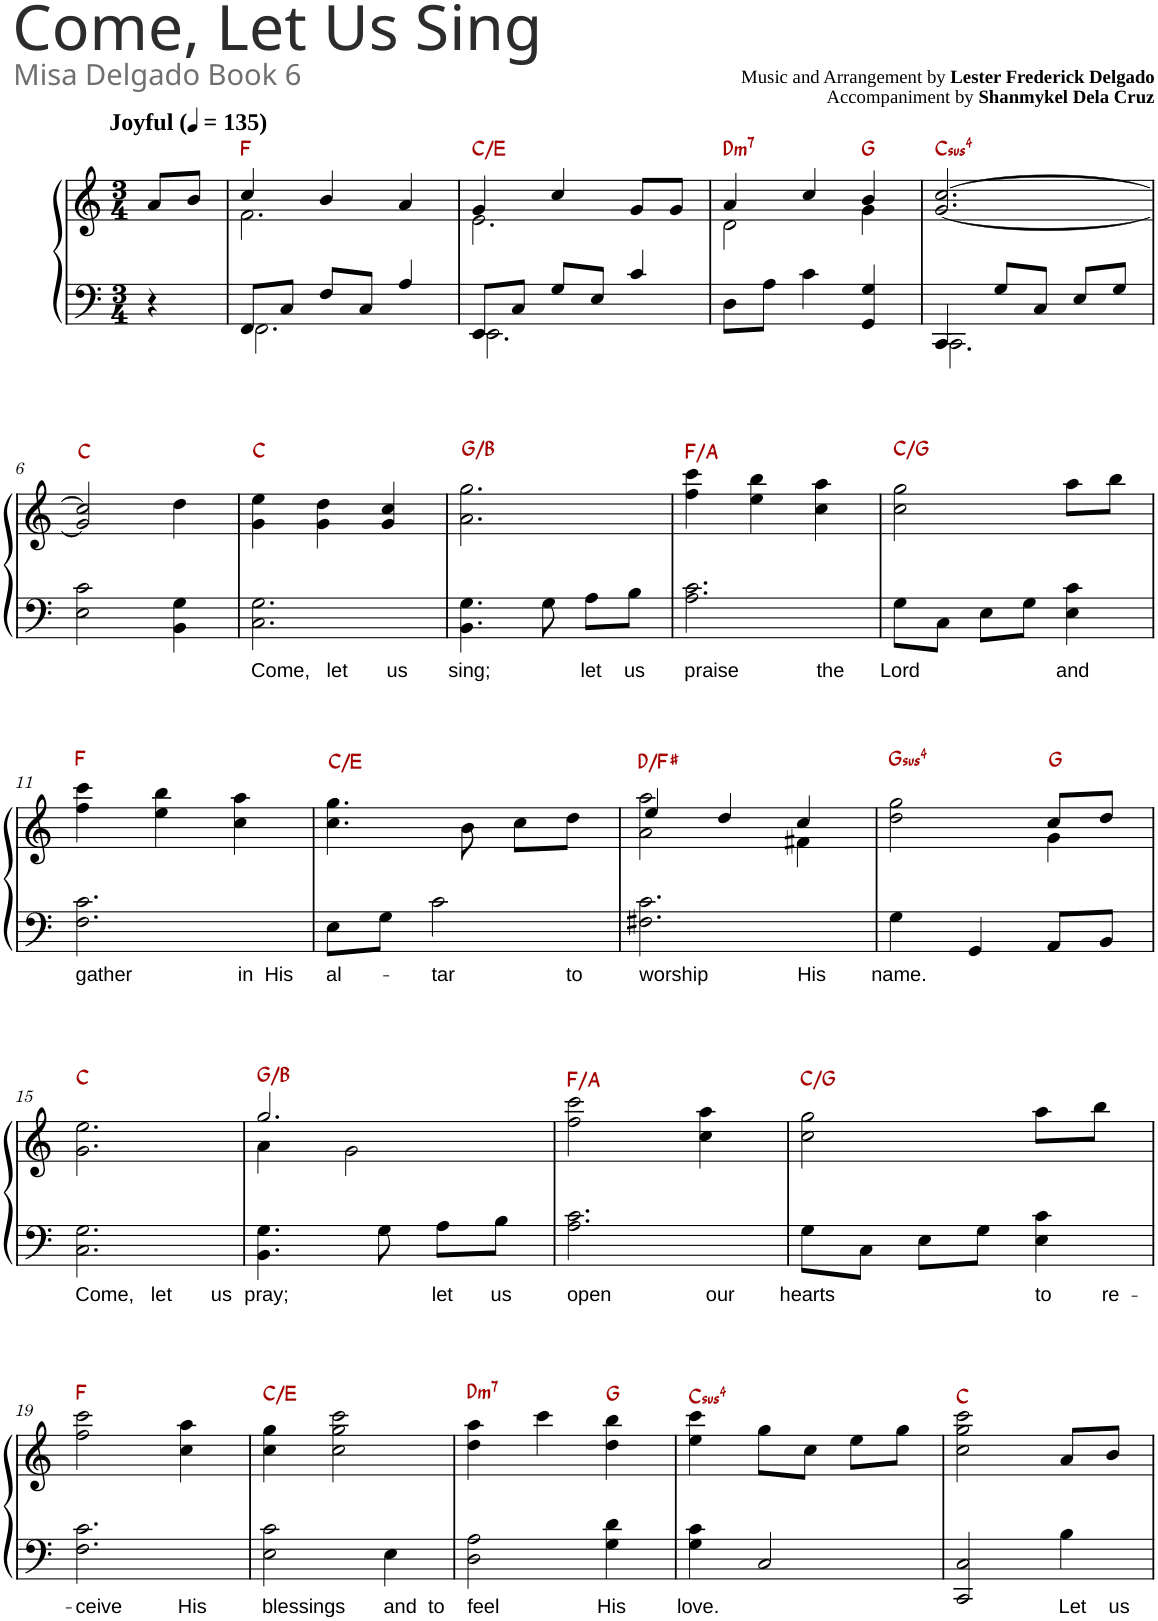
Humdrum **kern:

**kern	**text	**kern	**harte
*part1	*part1	*part1	*part1
*staff2	*staff2	*staff1	*
*I"Piano	*	*	*
*I'Pno.	*	*	*
*clefF4	*	*clefG2	*
*k[]	*	*k[]	*
*M3/4	*	*M3/4	*
*MM135	*	*MM135	*
=1	=1	=1	=1
!	!	!LO:TX:a:B:t=Joyful	!
4r	.	8a/L	.
.	.	8b/J	.
=2	=2	=2	=2
*^	*	*^	*
8FF/L	2.FF\	.	4cc/	2.f\	F:maj
8C/J	.	.	.	.	.
8F/L	.	.	4b/	.	.
8C/J	.	.	.	.	.
4A/	.	.	4a/	.	.
=3	=3	=3	=3	=3	=3
8EE/L	2.EE\	.	4g/	2.e\	C:maj/3
8C/J	.	.	.	.	.
8G/L	.	.	4cc/	.	.
8E/J	.	.	.	.	.
4c/	.	.	8g/L	.	.
.	.	.	8g/J	.	.
*v	*v	*	*	*	*
=4	=4	=4	=4	=4
!	!	!	!	!LO:H:kt=m7
8D\L	.	4a/	2d\	D:min7
8A\J	.	.	.	.
4c\	.	4cc/	.	.
4GG/ 4G/	.	4b/	4g\	G:maj
=5	=5	=5	=5	=5
*^	*	*	*	*
!	!	!	!	!	!LO:H:kt=4
*	*	*	*v	*v	*
4CC/	2.CC\	.	[2.g/ [2.cc/	C:sus4
8G/L	.	.	.	.
8C/J	.	.	.	.
8E/L	.	.	.	.
8G/J	.	.	.	.
*v	*v	*	*	*
!!LO:LB:g=z
=6	=6	=6	=6
2E\ 2c\	.	2g/] 2cc/]	C:maj
4BB\ 4G\	.	4dd\	.
=7	=7	=7	=7
!	!LO:LY:b	!	!
2.C\ 2.G\	Come, let us	4g\ 4ee\	C:maj
.	.	4g\ 4dd\	.
.	.	4g/ 4cc/	.
=8	=8	=8	=8
!	!LO:LY:b	!	!
4.BB\ 4.G\	sing;	2.a\ 2.gg\	G:maj/3
8G\	.	.	.
!	!LO:LY:b	!	!
8A\L	let	.	.
!	!LO:LY:b	!	!
8B\J	us	.	.
=9	=9	=9	=9
!	!LO:LY:b	!	!
2.A\ 2.c\	praise the	4ff\ 4ccc\	F:maj/3
.	.	4ee\ 4bb\	.
.	.	4cc\ 4aa\	.
=10	=10	=10	=10
!	!LO:LY:b	!	!
8G\L	Lord	2cc\ 2gg\	C:maj/5
8C\J	.	.	.
8E\L	.	.	.
8G\J	.	.	.
!	!LO:LY:b	!	!
4E\ 4c\	and	8aa\L	.
.	.	8bb\J	.
!!LO:LB:g=z
=11	=11	=11	=11
!	!LO:LY:b	!	!
2.F\ 2.c\	gather in His	4ff\ 4ccc\	F:maj
.	.	4ee\ 4bb\	.
.	.	4cc\ 4aa\	.
=12	=12	=12	=12
!	!LO:LY:b	!	!
8E\L	al-	4.cc\ 4.gg\	C:maj/3
8G\J	.	.	.
!	!LO:LY:b	!	!
2c\	-tar to	.	.
.	.	8b\	.
.	.	8cc\L	.
.	.	8dd\J	.
=13	=13	=13	=13
!	!LO:LY:b	!	!
*	*	*^	*
2.F#X\ 2.c\	worship His	4ee/	2a\ 2aa\	D:maj/3
.	.	4dd/	.	.
.	.	4cc/	4f#X\	.
=14	=14	=14	=14	=14
!	!LO:LY:b	!	!	!LO:H:kt=4
4G\	name.	2dd\ 2gg\	2ryy	G:sus4
4GG/	.	.	.	.
8AA/L	.	8cc/L	4g\	G:maj
8BB/J	.	8dd/J	.	.
*	*	*v	*v	*
!!LO:LB:g=z
=15	=15	=15	=15
!	!LO:LY:b	!	!
2.C\ 2.G\	Come, let us	2.g\ 2.ee\	C:maj
=16	=16	=16	=16
!	!LO:LY:b	!	!
*	*	*^	*
4.BB\ 4.G\	pray;	2.gg/	4a\	G:maj/3
.	.	.	2g\	.
8G\	.	.	.	.
!	!LO:LY:b	!	!	!
8A\L	let	.	.	.
!	!LO:LY:b	!	!	!
8B\J	us	.	.	.
*	*	*v	*v	*
=17	=17	=17	=17
!	!LO:LY:b	!	!
2.A\ 2.c\	open our	2ff\ 2ccc\	F:maj/3
.	.	4cc\ 4aa\	.
=18	=18	=18	=18
!	!LO:LY:b	!	!
8G\L	hearts	2cc\ 2gg\	C:maj/5
8C\J	.	.	.
8E\L	.	.	.
8G\J	.	.	.
!	!LO:LY:b	!	!
4E\ 4c\	to re-	8aa\L	.
.	.	8bb\J	.
!!LO:LB:g=z
=19	=19	=19	=19
!	!LO:LY:b	!	!
2.F\ 2.c\	-ceive His	2ff\ 2ccc\	F:maj
.	.	4cc\ 4aa\	.
=20	=20	=20	=20
!	!LO:LY:b	!	!
2E\ 2c\	blessings	4cc\ 4gg\	C:maj/3
.	.	2cc\ 2gg\ 2ccc\	.
!	!LO:LY:b	!	!
4E\	and to	.	.
=21	=21	=21	=21
!	!LO:LY:b	!	!LO:H:kt=m7
2D\ 2A\	feel	4dd\ 4aa\	D:min7
.	.	4ccc\	.
!	!LO:LY:b	!	!
4G\ 4d\	His	4dd\ 4bb\	G:maj
=22	=22	=22	=22
!	!LO:LY:b	!	!LO:H:kt=4
4G\ 4c\	love.	4ee\ 4ccc\	C:sus4
2C/	.	8gg\L	.
.	.	8cc\J	.
.	.	8ee\L	.
.	.	8gg\J	.
=23	=23	=23	=23
2CC/ 2C/	.	2cc\ 2gg\ 2ccc\	C:maj
!	!LO:LY:b	!	!
4B\	Let us	8a/L	.
.	.	8b/J	.
=	=	=	=
*-	*-	*-	*-
